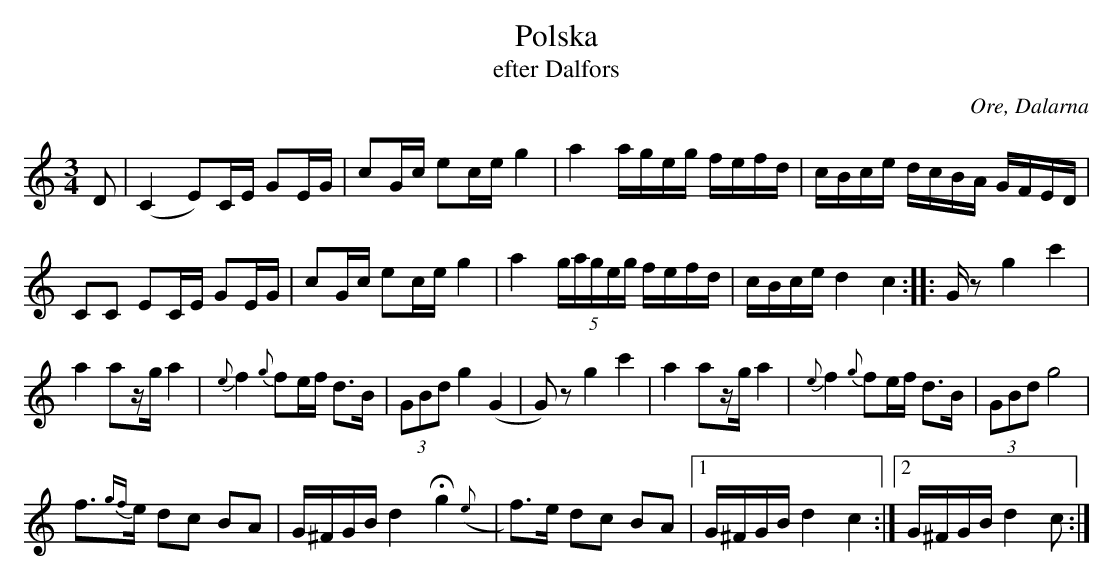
X:1
O:Ore, Dalarna
T:Polska
T:efter Dalfors
M:3/4
L:1/16
K:C
D2|(C4E2)CE G2EG|c2Gc e2ce g4|a4ageg fefd|cBce dcBA GFED|
C2C2 E2CE G2EG|c2Gc e2ce g4|a4 (5gageg fefd|cBce d4c4 :: Gz2g4c'4|
a4a2zga4|{e}f4{g}f2ef d3B|(3G2B2d2 g4(G4|G2)z2g4c'4|a4a2zg a4|{e}f4{g}f2ef d3B|(3G2B2d2 g8|
f3{gf}e d2c2 B2A2|G^FGB d4+fermata+g4({e}|f3)e d2c2 B2A2|1G^FGB d4 c4:|2 G^FGB d4c2:|
